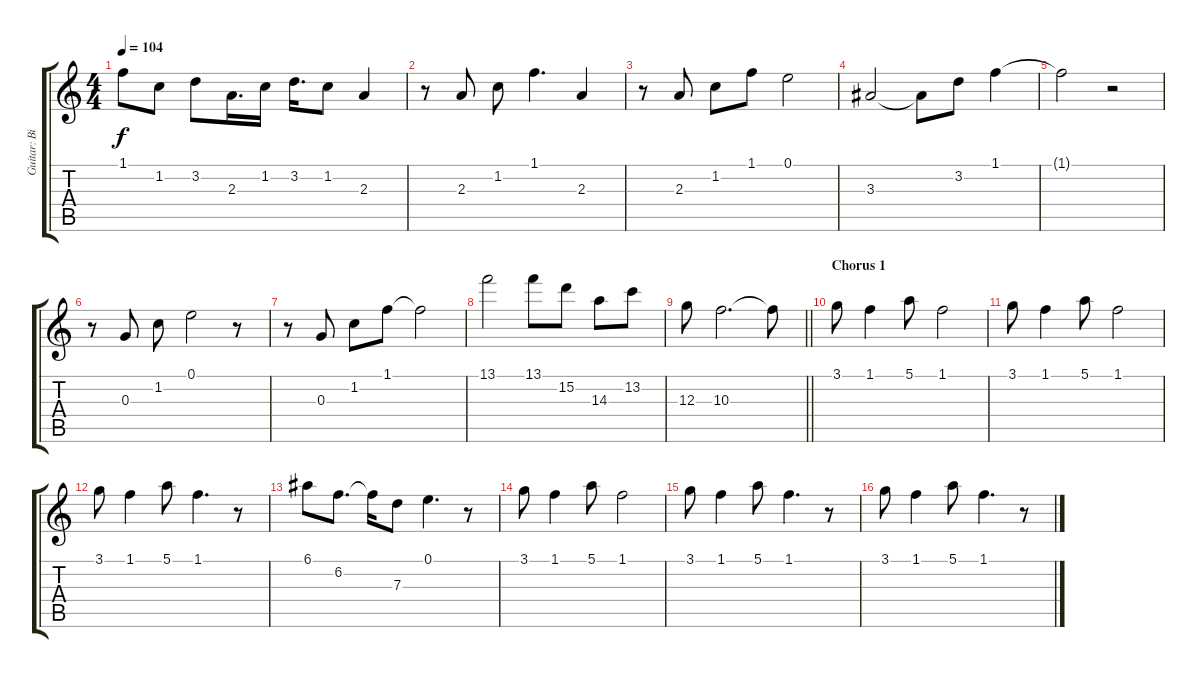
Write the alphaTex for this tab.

\track ("Guitar: Billy Burnette" "Guitar: Bi") {instrument electricguitarjazz}
\staff {score tabs}
\tuning (E4 B3 G3 D3 A2 E2) {hide}
\ts (4 4)
\tempo 104
\clef g2
\ks c
1.1.8{dy f} 1.2.8 3.2.8 2.3.16{d} 1.2.16 3.2.16{d} 1.2.8 2.3.4 |
r.8 2.3.8 1.2.8 1.1.4{d} 2.3.4 |
r.8 2.3.8 1.2.8 1.1.8 0.1.2 |
3.3.2 3.3{t}.8 3.2.8 1.1.4 |
1.1{t}.2 r.2 |
r.8 0.3.8 1.2.8 0.1.2 r.8 |
r.8 0.3.8 1.2.8 1.1.8 1.1{t}.2 |
13.1.2 13.1.8 15.2.8 14.3.8 13.2.8 |
\barLineRight lightlight
12.3.8 10.3.2{d} 10.3{t}.8 |
\section ("" "Chorus 1")
3.1.8 1.1.4 5.1.8 1.1.2 |
3.1.8 1.1.4 5.1.8 1.1.2 |
3.1.8 1.1.4 5.1.8 1.1.4{d} r.8 |
6.1.8 6.2.8{d} 6.2{t}.16 7.3.8 0.1.4{d} r.8 |
3.1.8 1.1.4 5.1.8 1.1.2 |
3.1.8 1.1.4 5.1.8 1.1.4{d} r.8 |
3.1.8 1.1.4 5.1.8 1.1.4{d} r.8
